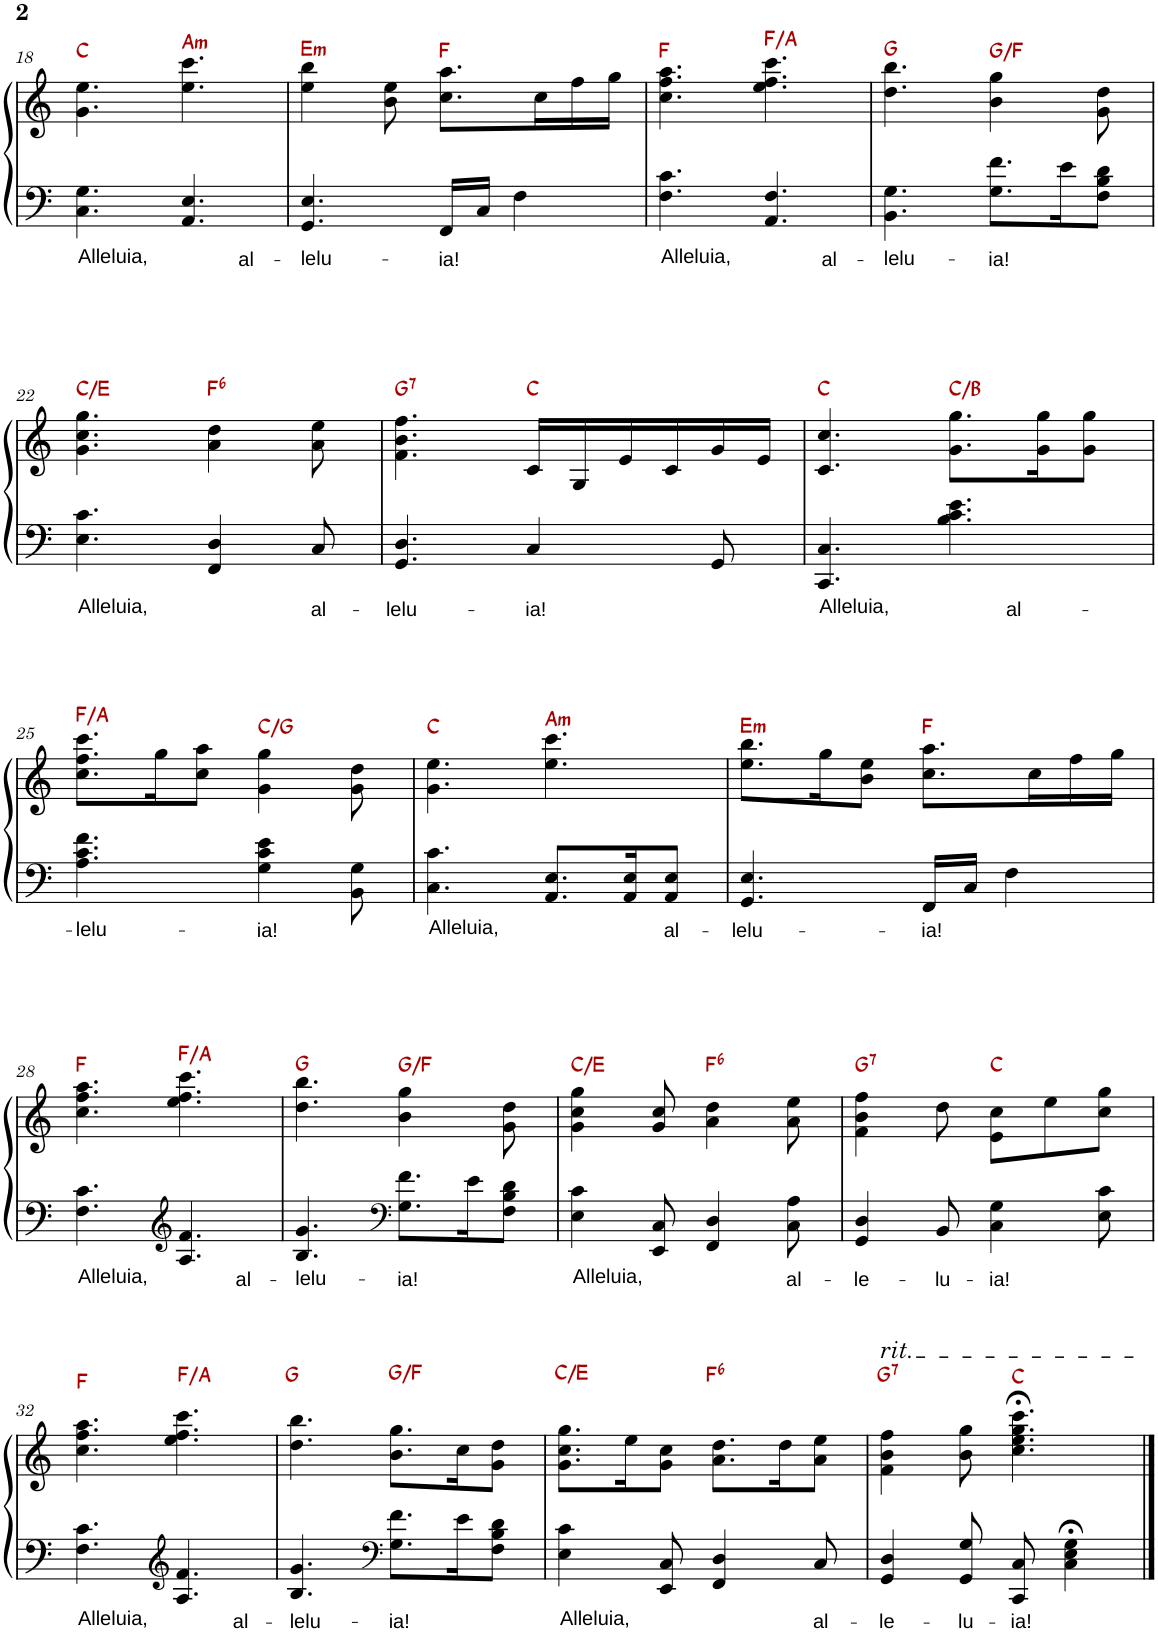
**kern	**text	**kern	**harte
*part1	*part1	*part1	*part1
*staff2	*staff2	*staff1	*
*I"Piano	*	*	*
*I'Pno.	*	*	*
!!LO:PB:g=z
*clefF4	*	*clefG2	*
*k[]	*	*k[]	*
*M6/8	*	*M6/8	*
=18	=18	=18	=18
!	!LO:LY:b	!	!
4.C\ 4.G\	Alleluia,	4.g\ 4.ee\	C:maj
!	!LO:LY:b	!	!LO:H:kt=m
4.AA/ 4.E/	al-	4.ee\ 4.ccc\	A:min
=19	=19	=19	=19
!	!LO:LY:b	!	!LO:H:kt=m
4.GG/ 4.E/	-lelu-	4ee\ 4bb\	E:min
.	.	8b\ 8ee\	.
!	!LO:LY:b	!	!
16FF/LL	-ia!	8.cc\ 8.aa\L	F:maj
16C/JJ	.	.	.
4F\	.	.	.
.	.	16cc\L	.
.	.	16ff\	.
.	.	16gg\JJ	.
=20	=20	=20	=20
!	!LO:LY:b	!	!
4.F\ 4.c\	Alleluia,	4.cc\ 4.ff\ 4.aa\	F:maj
!	!LO:LY:b	!	!
4.AA/ 4.F/	al-	4.ee\ 4.ff\ 4.ccc\	F:maj/3
=21	=21	=21	=21
!	!LO:LY:b	!	!
4.BB\ 4.G\	-lelu-	4.dd\ 4.bb\	G:maj
!	!LO:LY:b	!	!
8.G\ 8.f\L	-ia!	4b\ 4gg\	G:maj/b7
16e\K	.	.	.
8F\ 8B\ 8d\J	.	8g\ 8dd\	.
!!LO:LB:g=z
=22	=22	=22	=22
!	!LO:LY:b	!	!
4.E\ 4.c\	Alleluia,	4.g\ 4.cc\ 4.gg\	C:maj/3
!	!	!	!LO:H:kt=6
4FF/ 4D/	.	4a\ 4dd\	F:maj6
!	!LO:LY:b	!	!
8C/	al-	8a\ 8ee\	.
=23	=23	=23	=23
!	!LO:LY:b	!	!LO:H:kt=7
4.GG/ 4.D/	-lelu-	4.f\ 4.b\ 4.ff\	G:7
!	!LO:LY:b	!	!
4C/	-ia!	16c/LL	C:maj
.	.	16G/	.
.	.	16e/	.
.	.	16c/	.
8GG/	.	16g/	.
.	.	16e/JJ	.
=24	=24	=24	=24
!	!LO:LY:b	!	!
4.CC/ 4.C/	Alleluia,	4.c/ 4.cc/	C:maj
!	!LO:LY:b	!	!
4.B\ 4.c\ 4.e\	al-	8.g\ 8.gg\L	C:maj/7
.	.	16g\ 16gg\K	.
.	.	8g\ 8gg\J	.
!!LO:LB:g=z
=25	=25	=25	=25
!	!LO:LY:b	!	!
4.A\ 4.c\ 4.f\	-lelu-	8.cc\ 8.ff\ 8.ccc\L	F:maj/3
.	.	16gg\K	.
.	.	8cc\ 8aa\J	.
!	!LO:LY:b	!	!
4G\ 4c\ 4e\	-ia!	4g\ 4gg\	C:maj/5
8BB\ 8G\	.	8g\ 8dd\	.
=26	=26	=26	=26
!	!LO:LY:b	!	!
4.C\ 4.c\	Alleluia,	4.g\ 4.ee\	C:maj
!	!	!	!LO:H:kt=m
8.AA/ 8.E/L	.	4.ee\ 4.ccc\	A:min
16AA/ 16E/K	.	.	.
!	!LO:LY:b	!	!
8AA/ 8E/J	al-	.	.
=27	=27	=27	=27
!	!LO:LY:b	!	!LO:H:kt=m
4.GG/ 4.E/	-lelu-	8.ee\ 8.bb\L	E:min
.	.	16gg\K	.
.	.	8b\ 8ee\J	.
!	!LO:LY:b	!	!
16FF/LL	-ia!	8.cc\ 8.aa\L	F:maj
16C/JJ	.	.	.
4F\	.	.	.
.	.	16cc\L	.
.	.	16ff\	.
.	.	16gg\JJ	.
!!LO:LB:g=z
=28	=28	=28	=28
!	!LO:LY:b	!	!
4.F\ 4.c\	Alleluia,	4.cc\ 4.ff\ 4.aa\	F:maj
*clefG2	*	*	*
!	!LO:LY:b	!	!
4.A/ 4.f/	al-	4.ee\ 4.ff\ 4.ccc\	F:maj/3
=29	=29	=29	=29
!	!LO:LY:b	!	!
4.B/ 4.g/	-lelu-	4.dd\ 4.bb\	G:maj
*clefF4	*	*	*
!	!LO:LY:b	!	!
8.G\ 8.f\L	-ia!	4b\ 4gg\	G:maj/b7
16e\K	.	.	.
8F\ 8B\ 8d\J	.	8g\ 8dd\	.
=30	=30	=30	=30
!	!LO:LY:b	!	!
4E\ 4c\	Alleluia,	4g\ 4cc\ 4gg\	C:maj/3
8EE/ 8C/	.	8g/ 8cc/	.
!	!	!	!LO:H:kt=6
4FF/ 4D/	.	4a\ 4dd\	F:maj6
!	!LO:LY:b	!	!
8C\ 8A\	al-	8a\ 8ee\	.
=31	=31	=31	=31
!	!LO:LY:b	!	!LO:H:kt=7
4GG/ 4D/	-le-	4f\ 4b\ 4ff\	G:7
!	!LO:LY:b	!	!
8BB/	-lu-	8dd\	.
!	!LO:LY:b	!	!
4C\ 4G\	-ia!	8e\ 8cc\L	C:maj
.	.	8ee\	.
8E\ 8c\	.	8cc\ 8gg\J	.
!!LO:LB:g=z
=32	=32	=32	=32
!	!LO:LY:b	!	!
4.F\ 4.c\	Alleluia,	4.cc\ 4.ff\ 4.aa\	F:maj
*clefG2	*	*	*
!	!LO:LY:b	!	!
4.A/ 4.f/	al-	4.ee\ 4.ff\ 4.ccc\	F:maj/3
=33	=33	=33	=33
!	!LO:LY:b	!	!
4.B/ 4.g/	-lelu-	4.dd\ 4.bb\	G:maj
*clefF4	*	*	*
!	!LO:LY:b	!	!
8.G\ 8.f\L	-ia!	8.b\ 8.gg\L	G:maj/b7
16e\K	.	16cc\K	.
8F\ 8B\ 8d\J	.	8g\ 8dd\J	.
=34	=34	=34	=34
!	!LO:LY:b	!	!
4E\ 4c\	Alleluia,	8.g\ 8.cc\ 8.gg\L	C:maj/3
.	.	16ee\K	.
8EE/ 8C/	.	8g\ 8cc\J	.
!	!	!	!LO:H:kt=6
4FF/ 4D/	.	8.a\ 8.dd\L	F:maj6
.	.	16dd\K	.
!	!LO:LY:b	!	!
8C/	al-	8a\ 8ee\J	.
=35	=35	=35	=35
!	!	!LO:TX:a:t=rit.	!
!	!LO:LY:b	!	!LO:H:kt=7
4GG/ 4D/	-le-	4f\ 4b\ 4ff\	G:7
!	!LO:LY:b	!	!
8GG/ 8G/	-lu-	8b\ 8gg\	.
!	!LO:LY:b	!	!
8CC/ 8C/	-ia!	4.cc\;< 4.ee\;< 4.gg\;< 4.ccc\;<	C:maj
4C\;< 4E\;< 4G\;<	.	.	.
==	==	==	==
*-	*-	*-	*-
